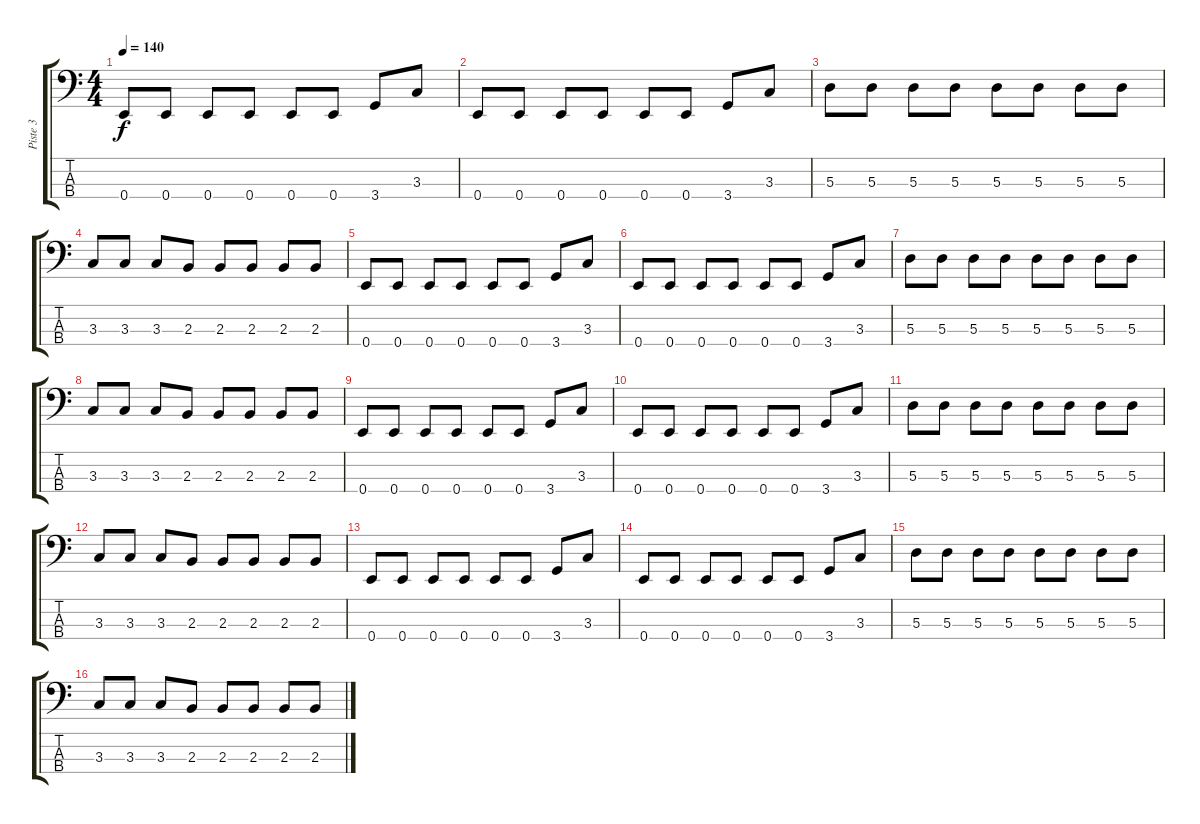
\track ("Piste 3" "Piste 3") {instrument electricbassfinger}
\staff {score tabs}
\tuning (G2 D2 A1 E1) {hide}
\ts (4 4)
\tempo 140
\clef f4
\ks c
0.4.8{dy f instrument electricbassfinger} 0.4.8 0.4.8 0.4.8 0.4.8 0.4.8 3.4.8 3.3.8 |
0.4.8 0.4.8 0.4.8 0.4.8 0.4.8 0.4.8 3.4.8 3.3.8 |
5.3.8 5.3.8 5.3.8 5.3.8 5.3.8 5.3.8 5.3.8 5.3.8 |
3.3.8 3.3.8 3.3.8 2.3.8 2.3.8 2.3.8 2.3.8 2.3.8 |
0.4.8 0.4.8 0.4.8 0.4.8 0.4.8 0.4.8 3.4.8 3.3.8 |
0.4.8 0.4.8 0.4.8 0.4.8 0.4.8 0.4.8 3.4.8 3.3.8 |
5.3.8 5.3.8 5.3.8 5.3.8 5.3.8 5.3.8 5.3.8 5.3.8 |
3.3.8 3.3.8 3.3.8 2.3.8 2.3.8 2.3.8 2.3.8 2.3.8 |
0.4.8 0.4.8 0.4.8 0.4.8 0.4.8 0.4.8 3.4.8 3.3.8 |
0.4.8 0.4.8 0.4.8 0.4.8 0.4.8 0.4.8 3.4.8 3.3.8 |
5.3.8 5.3.8 5.3.8 5.3.8 5.3.8 5.3.8 5.3.8 5.3.8 |
3.3.8 3.3.8 3.3.8 2.3.8 2.3.8 2.3.8 2.3.8 2.3.8 |
0.4.8 0.4.8 0.4.8 0.4.8 0.4.8 0.4.8 3.4.8 3.3.8 |
0.4.8 0.4.8 0.4.8 0.4.8 0.4.8 0.4.8 3.4.8 3.3.8 |
5.3.8 5.3.8 5.3.8 5.3.8 5.3.8 5.3.8 5.3.8 5.3.8 |
3.3.8 3.3.8 3.3.8 2.3.8 2.3.8 2.3.8 2.3.8 2.3.8
